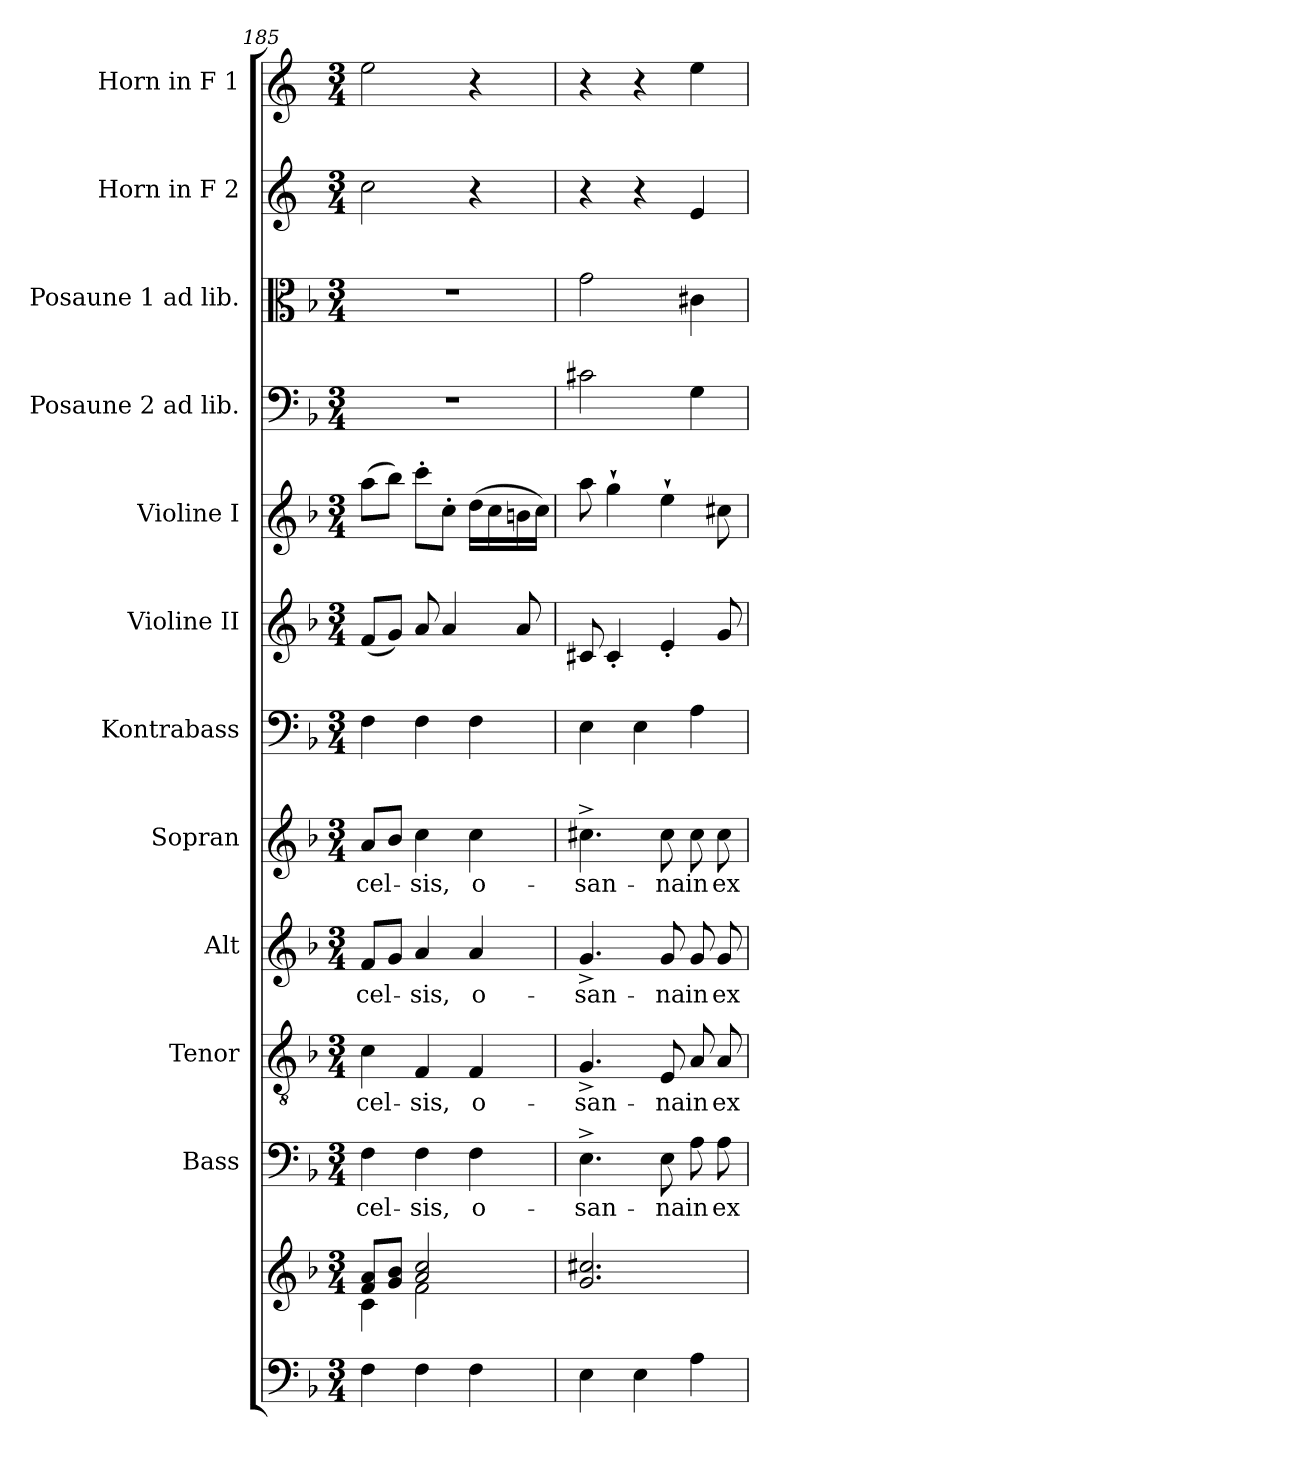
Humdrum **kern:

**kern	**kern	**kern	**text	**kern	**text	**kern	**text	**kern	**text	**kern	**kern	**dynam	**kern	**dynam	**kern	**dynam	**kern	**dynam	**kern	**kern
*part12	*part12	*part11	*part11	*part10	*part10	*part9	*part9	*part8	*part8	*part7	*part6	*part6	*part5	*part5	*part4	*part4	*part3	*part3	*part2	*part1
*staff13	*staff12	*staff11	*staff11	*staff10	*staff10	*staff9	*staff9	*staff8	*staff8	*staff7	*staff6	*staff6	*staff5	*staff5	*staff4	*staff4	*staff3	*staff3	*staff2	*staff1
*	*	*I"Bass	*	*I"Tenor	*	*I"Alt	*	*I"Sopran	*	*I"Kontrabass	*I"Violine II	*	*I"Violine I	*	*I"Posaune 2 ad lib.	*	*I"Posaune 1 ad lib.	*	*I"Horn in F 2	*I"Horn in F 1
*	*	*I'B.	*	*I'T.	*	*I'A.	*	*I'S.	*	*I'Kb.	*I'Vl. II	*	*I'Vl. I	*	*I'Pos. 2	*	*I'Pos. 1	*	*I'Hrn. F 2	*I'Hrn. F 1
*clefF4	*clefG2	*clefF4	*	*clefGv2	*	*clefG2	*	*clefG2	*	*clefF4	*clefG2	*	*clefG2	*	*clefF4	*	*clefC3	*	*clefG2	*clefG2
*	*	*	*	*	*	*	*	*	*	*ITrd7c12	*	*	*	*	*	*	*	*	*ITrd4c7	*ITrd4c7
*k[b-]	*k[b-]	*k[b-]	*	*k[b-]	*	*k[b-]	*	*k[b-]	*	*k[b-]	*k[b-]	*	*k[b-]	*	*k[b-]	*	*k[b-]	*	*k[b-]	*k[b-]
*F:	*F:	*F:	*	*F:	*	*F:	*	*F:	*	*F:	*F:	*	*F:	*	*F:	*	*F:	*	*F:	*F:
*M3/4	*M3/4	*M3/4	*	*M3/4	*	*M3/4	*	*M3/4	*	*M3/4	*M3/4	*	*M3/4	*	*M3/4	*	*M3/4	*	*M3/4	*M3/4
=185	=185	=185	=185	=185	=185	=185	=185	=185	=185	=185	=185	=185	=185	=185	=185	=185	=185	=185	=185	=185
*	*^	*	*	*	*	*	*	*	*	*	*	*	*	*	*	*	*	*	*	*
!	!	!	!	!LO:LY:b	!	!LO:LY:b	!	!LO:LY:b	!	!LO:LY:b	!	!	!	!	!	!	!	!	!	!	!
4F\	8f/ 8a/L	4c\	4F\	-cel-	4c\	-cel-	8f/L	-cel-	8a/L	-cel-	4FF\	(<8f/L	.	(>8aa\L	.	2.r	.	2.r	.	2f\	2a\
.	8g/ 8b-/J	.	.	.	.	.	8g/J	.	8b-/J	.	.	8g/J)	.	8bb-\J)	.	.	.	.	.	.	.
!	!	!	!	!LO:LY:b	!	!LO:LY:b	!	!LO:LY:b	!	!LO:LY:b	!	!	!	!	!	!	!	!	!	!	!
4F\	2a/ 2cc/	2f\	4F\	-sis,	4F/	-sis,	4a/	-sis,	4cc\	-sis,	4FF\	8a/	.	8ccc'>\L	.	.	.	.	.	.	.
.	.	.	.	.	.	.	.	.	.	.	.	4a/	.	8cc'>\J	.	.	.	.	.	.	.
!	!	!	!	!LO:LY:b	!	!LO:LY:b	!	!LO:LY:b	!	!LO:LY:b	!	!	!	!	!	!	!	!	!	!	!
4F\	.	.	4F\	o-	4F/	o-	4a/	o-	4cc\	o-	4FF\	.	.	(>16dd\LL	.	.	.	.	.	4r	4r
.	.	.	.	.	.	.	.	.	.	.	.	.	.	16cc\	.	.	.	.	.	.	.
.	.	.	.	.	.	.	.	.	.	.	.	8a/	.	16bn\	.	.	.	.	.	.	.
.	.	.	.	.	.	.	.	.	.	.	.	.	.	16cc\JJ)	.	.	.	.	.	.	.
*	*v	*v	*	*	*	*	*	*	*	*	*	*	*	*	*	*	*	*	*	*	*
=186	=186	=186	=186	=186	=186	=186	=186	=186	=186	=186	=186	=186	=186	=186	=186	=186	=186	=186	=186	=186
!	!	!	!LO:LY:b	!	!LO:LY:b	!	!LO:LY:b	!	!LO:LY:b	!	!	!LO:DY:b	!	!LO:DY:b	!	!LO:DY:b	!	!LO:DY:b	!	!
4E\	2.g/ 2.cc#X/	4.E^>\	-san-	4.G^>/	-san-	4.g^>/	-san-	4.cc#X^>\	-san-	4EE\	8c#X/	pf	8aa\	pf	2c#X\	pf	2g\	pf	4r	4r
.	.	.	.	.	.	.	.	.	.	.	4c#'</	.	4gg`>\	.	.	.	.	.	.	.
4E\	.	.	.	.	.	.	.	.	.	4EE\	.	.	.	.	.	.	.	.	4r	4r
!	!	!	!LO:LY:b	!	!LO:LY:b	!	!LO:LY:b	!	!LO:LY:b	!	!	!	!	!	!	!	!	!	!	!
.	.	8E\	-na	8E/	-na	8g/	-na	8cc#\	-na	.	4e'</	.	4ee`>\	.	.	.	.	.	.	.
!	!	!	!LO:LY:b	!	!LO:LY:b	!	!LO:LY:b	!	!LO:LY:b	!	!	!	!	!	!	!	!	!	!	!
4A\	.	8A\	in	8A/	in	8g/	in	8cc#\	in	4AA\	.	.	.	.	4G\	.	4c#X\	.	4A/	4a\
!	!	!	!LO:LY:b	!	!LO:LY:b	!	!LO:LY:b	!	!LO:LY:b	!	!	!	!	!	!	!	!	!	!	!
.	.	8A\	ex-	8A/	ex-	8g/	ex-	8cc#\	ex-	.	8g/	.	8cc#X\	.	.	.	.	.	.	.
=	=	=	=	=	=	=	=	=	=	=	=	=	=	=	=	=	=	=	=	=
*-	*-	*-	*-	*-	*-	*-	*-	*-	*-	*-	*-	*-	*-	*-	*-	*-	*-	*-	*-	*-
